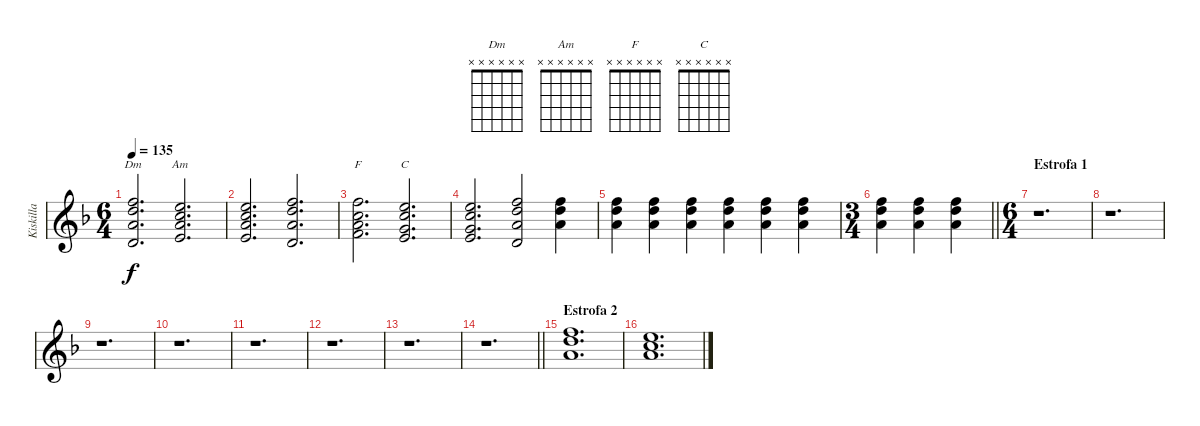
\track ("Kiskilla" "Kiskilla") {instrument stringensemble1}
\staff {score}
\tuning (E4 B3 G3 D3 A2 E2) {hide}
\chord ("Dm" x x x x x x)
\chord ("Am" x x x x x x)
\chord ("F" x x x x x x)
\chord ("C" x x x x x x)
\ts (6 4)
\tempo 135
\clef g2
\ks dminor
(13.1 15.2 14.3 12.4).2{d ch "Dm" dy f} (12.1 13.2 14.3 14.4).2{d ch "Am"} |
(12.1 13.2 14.3 14.4).2{d} (13.1 15.2 14.3 12.4).2{d} |
(13.1 13.2 14.3 15.4).2{d ch "F"} (12.1 13.2 12.3 14.4).2{d ch "C"} |
(12.1 13.2 12.3 14.4).2{d} (13.1 15.2 14.3 12.4).2 (13.1 15.2 14.3).4 |
(13.1 15.2 14.3).4 (13.1 15.2 14.3).4 (13.1 15.2 14.3).4 (13.1 15.2 14.3).4 (13.1 15.2 14.3).4 (13.1 15.2 14.3).4 |
\ts (3 4)
\barLineRight lightlight
(13.1 15.2 14.3).4 (13.1 15.2 14.3).4 (13.1 15.2 14.3).4 |
\ts (6 4)
\section ("" "Estrofa 1")
r.1{d} |
r.1{d} |
r.1{d} |
r.1{d} |
r.1{d} |
r.1{d} |
r.1{d} |
\barLineRight lightlight
r.1{d} |
\section ("" "Estrofa 2")
(13.1 15.2 14.3).1{d} |
(12.1 13.2 14.3).1{d}
